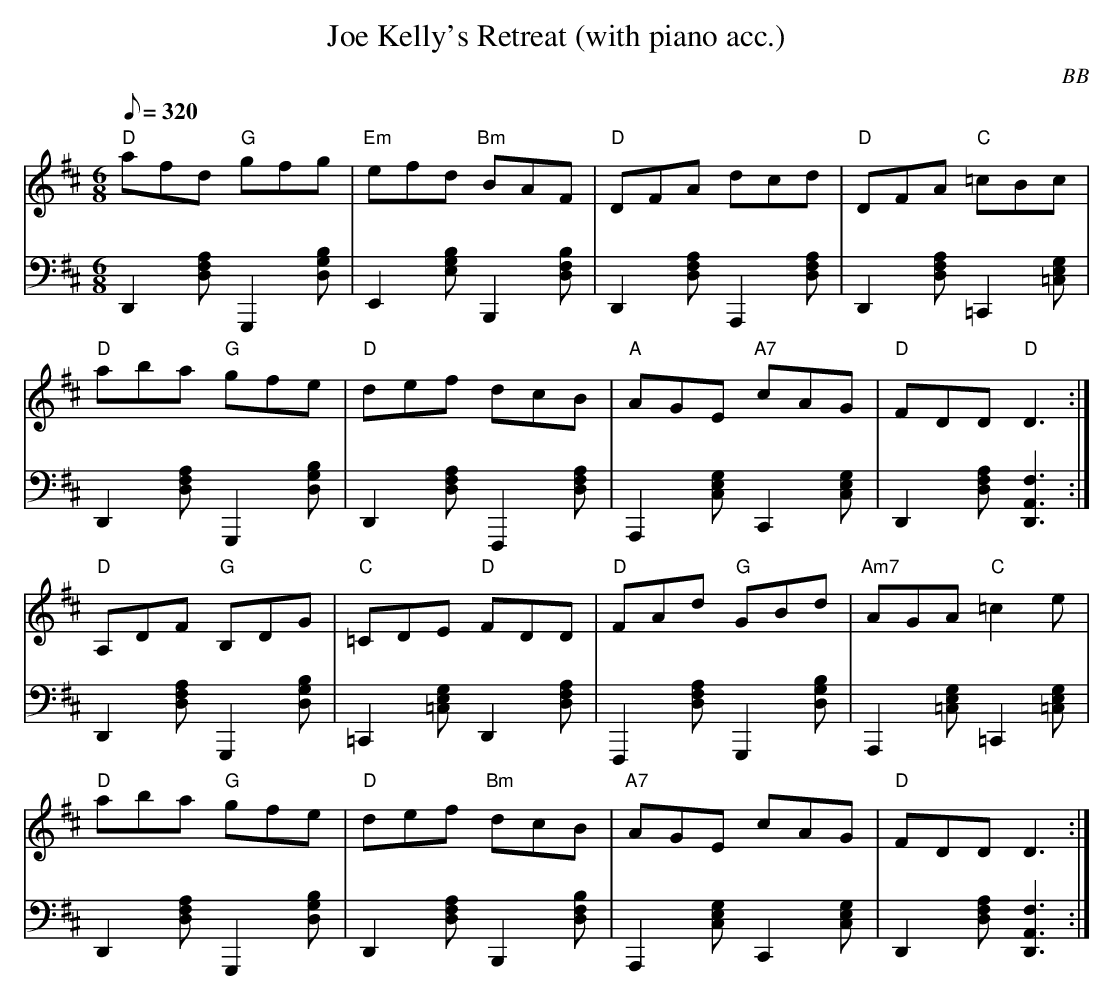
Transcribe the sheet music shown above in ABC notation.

X:1
T: Joe Kelly's Retreat (with piano acc.)
C: BB
Q: 1/8=320
M: 6/8
L: 1/8
V: 1 program 1 110 %fiddle
V: 2 volume=70 clef=bass m=D program 1 00
K: D
[V:1] "D"afd "G"gfg | "Em"efd "Bm"BAF | "D"DFA dcd | "D"DFA "C"=cBc |
[V:2] D,2[AFD]G,,2[GBD]|E,2[EGB]B,,2[BDF]|D,2[AFD]A,,2[AFD]|\
D,2[AFD]=C,2[EG=C]|
[V:1] "D"aba "G"gfe | "D"def dcB | "A"AGE "A7"cAG | "D"FDD "D"D3 :|
[V:2] D,2[AFD]G,,2[GBD]|D,2[AFD]F,,2[AFD]|A,,2[GCE]C,2[EGC]|\
D,2[AFD][D,3A,3F3]:|
[V:1] "D"A,DF "G"B,DG | "C"=CDE "D"FDD | "D"FAd "G"GBd | "Am7"AGA "C"=c2 e |
[V:2] D,2[AFD]G,,2[GBD]|=C,2[EG=C]D,2[AFD]|F,,2[AFD]G,,2[GBD]|\
A,,2[G=CE]=C,2[EG=C]|
[V:1] "D"aba "G"gfe | "D"def "Bm"dcB | "A7"AGE cAG | "D"FDD D3 :|
[V:2] D,2[AFD]G,,2[GBD]|D,2[AFD]B,,2[BDF]|A,,2[GCE]C,2[EGC]|\
D,2[DFA][D,3A,3F3] :|
